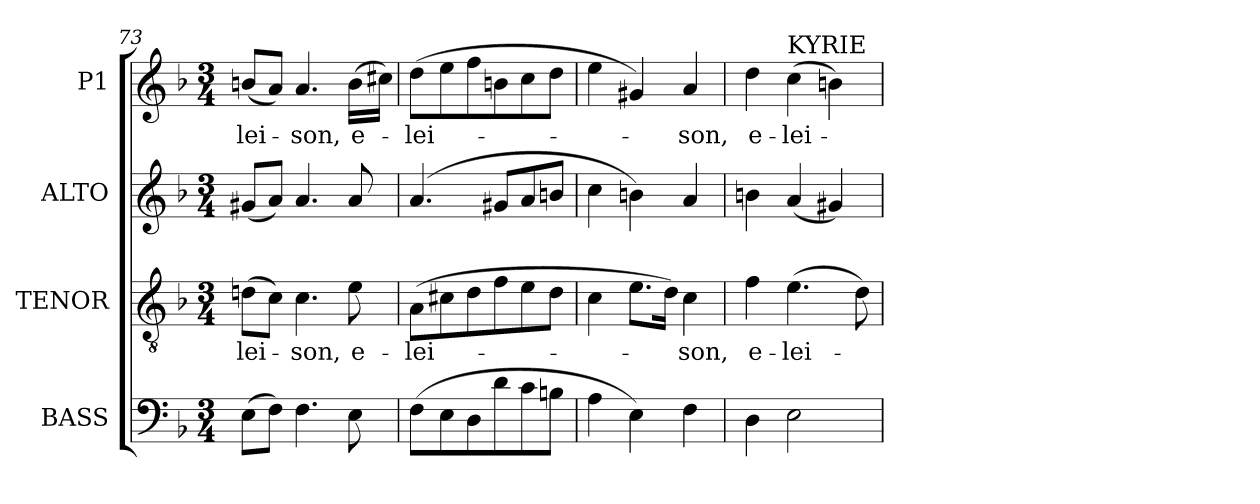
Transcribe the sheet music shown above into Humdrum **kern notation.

**kern	**kern	**text	**kern	**kern	**text
*part4	*part3	*part3	*part2	*part1	*part1
*staff4	*staff3	*staff3	*staff2	*staff1	*staff1
*I"BASS	*I"TENOR	*	*I"ALTO	*I"P1	*
!!LO:PB:g=z
*clefF4	*clefGv2	*	*clefG2	*clefG2	*
*	*ITrd7c12	*	*	*	*
*k[b-]	*k[b-]	*	*k[b-]	*k[b-]	*
*F:	*F:	*	*F:	*F:	*
*M3/4	*M3/4	*	*M3/4	*M3/4	*
=73	=73	=73	=73	=73	=73
!	!	!LO:LY:b:color=#000000	!	!	!
!	!	!	!	!	!LO:LY:b:color=#000000
(8Ei\L	(8Dni\L	-lei-	(8g#Xi/L	(8bni/L	-lei-
8Fi\J)	8Ci\J)	.	8ai/J)	8ai/J)	.
!	!	!LO:LY:b:color=#000000	!	!	!
!	!	!	!	!	!LO:LY:b:color=#000000
4.Fi\	4.Ci\	-son,	4.ai/	4.ai/	-son,
!	!	!LO:LY:b:color=#000000	!	!	!
!	!	!	!	!	!LO:LY:b:color=#000000
8Ei\	8Ei\	e-	8ai/	(16bi\LL	e-
.	.	.	.	16cc#Xi\JJ)	.
=74	=74	=74	=74	=74	=74
!	!	!LO:LY:b:color=#000000	!	!	!
!	!	!	!	!	!LO:LY:b:color=#000000
(8Fi\L	(8AAi\L	-lei-	(4.ai/	(8ddi\L	-lei-
8Ei\	8C#Xi\	.	.	8eei\	.
8Di\	8Di\	.	.	8ffi\	.
8di\	8Fi\	.	8g#Xi/L	8bni\	.
8ci\	8Ei\	.	8ai/	8cci\	.
8Bni\J	8Di\J	.	8bni/J	8ddi\J	.
=75	=75	=75	=75	=75	=75
4Ai\	4Ci\	.	4cci\	4eei\	.
4Ei\)	8.Ei\L	.	4bni\)	4g#Xi/)	.
.	16Di\Jk)	.	.	.	.
!	!	!LO:LY:b:color=#000000	!	!	!
!	!	!	!	!	!LO:LY:b:color=#000000
4Fi\	4Ci\	-son,	4ai/	4ai/	-son,
=76	=76	=76	=76	=76	=76
!	!	!LO:LY:b:color=#000000	!	!	!
!	!	!	!	!	!LO:LY:b:color=#000000
4Di\	4Fi\	e-	4bni\	4ddi\	e-
!	!	!LO:LY:b:color=#000000	!	!	!
!	!	!	!	!LO:TX:a:t=KYRIE	!
!	!	!	!	!	!LO:LY:b:color=#000000
2Ei\	(4.Ei\	-lei-	(4ai/	(4cci\	-lei-
.	.	.	4g#Xi/)	4bni\)	.
.	8Di\)	.	.	.	.
=	=	=	=	=	=
*-	*-	*-	*-	*-	*-
